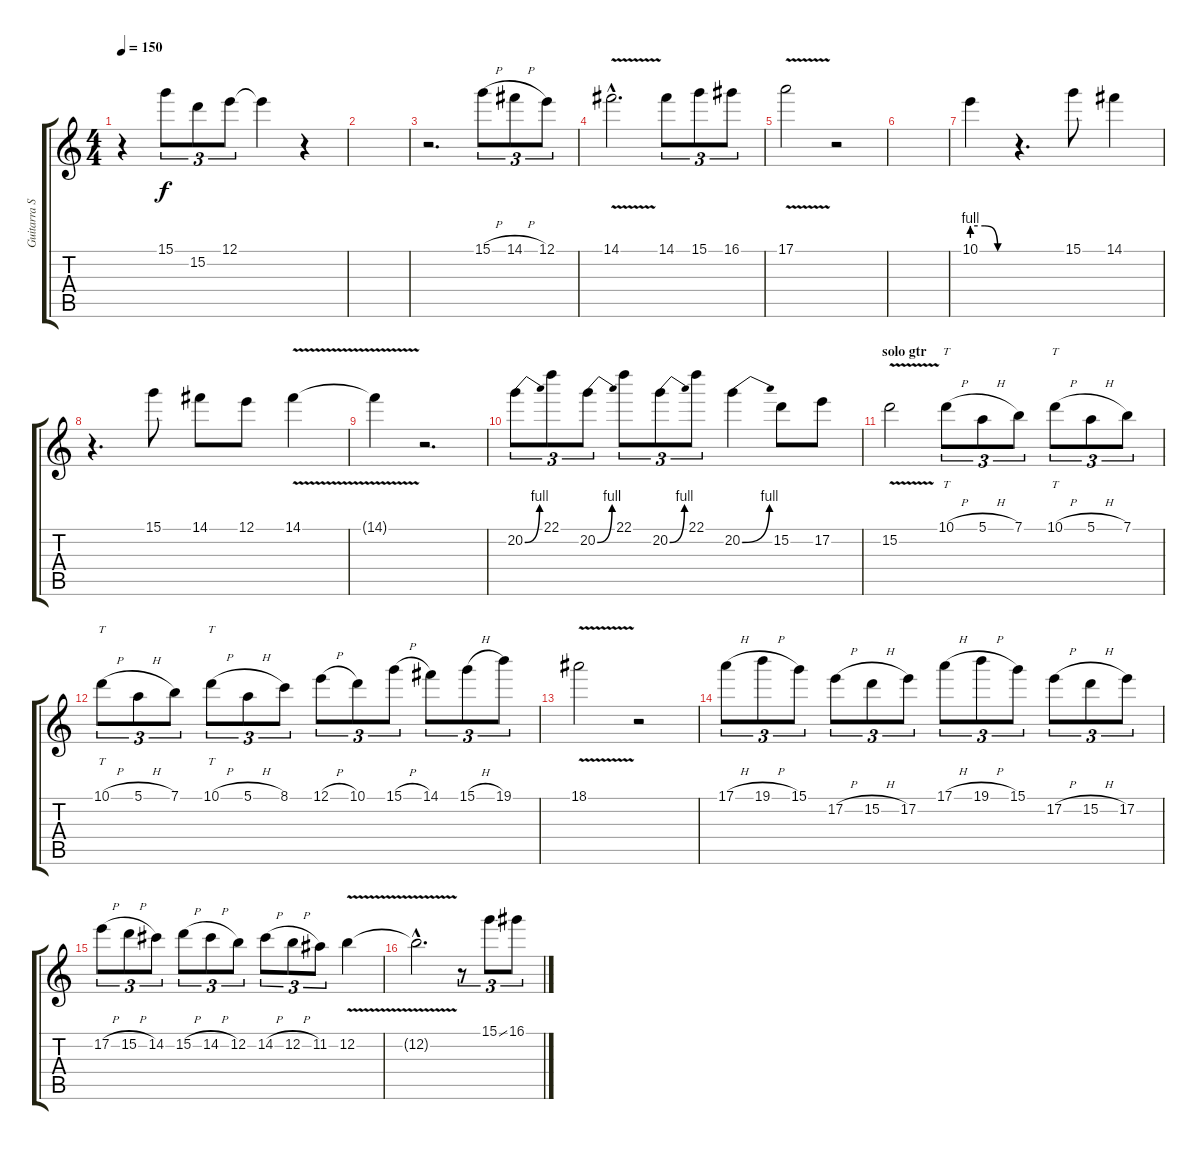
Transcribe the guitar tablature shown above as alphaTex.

\track ("Guitarra Solo" "Guitarra S") {instrument distortionguitar}
\staff {score tabs}
\tuning (E4 B3 G3 D3 A2 E2) {hide}
\ts (4 4)
\tempo 150
\clef g2
\ks c
r.4{dy f} 15.1.8{tu (3 2)} 15.2.8{tu (3 2)} 12.1.8{tu (3 2)} 12.1{t}.4 r.4 |
|
r.2{d} 15.1{h}.8{tu (3 2)} 14.1{h}.8{tu (3 2)} 12.1.8{tu (3 2)} |
14.1{v hac}.2{d} 14.1.8{tu (3 2)} 15.1.8{tu (3 2)} 16.1.8{tu (3 2)} |
17.1{v}.2 r.2 |
|
10.1{be (custom 0 4 20 4 40 0 60 0)}.4 r.4{d} 15.1.8 14.1.4 |
r.4{d} 15.1.8 14.1.8 12.1.8 14.1{v}.4 |
14.1{t}.4 r.2{d} |
20.2{be (bend 0 0 60 4)}.8{tu (3 2)} 22.1.8{tu (3 2)} 20.2{be (bend 0 0 60 4)}.8{tu (3 2)} 22.1.8{tu (3 2)} 20.2{be (bend 0 0 60 4)}.8{tu (3 2)} 22.1.8{tu (3 2)} 20.2{be (bend 0 0 60 4)}.4 15.2.8 17.2.8 |
\section ("" "solo gtr")
15.2{v}.2 10.1{h}.8{tt tu (3 2)} 5.1{h}.8{tu (3 2)} 7.1.8{tu (3 2)} 10.1{h}.8{tt tu (3 2)} 5.1{h}.8{tu (3 2)} 7.1.8{tu (3 2)} |
10.1{h}.8{tt tu (3 2)} 5.1{h}.8{tu (3 2)} 7.1.8{tu (3 2)} 10.1{h}.8{tt tu (3 2)} 5.1{h}.8{tu (3 2)} 8.1.8{tu (3 2)} 12.1{h}.8{tu (3 2)} 10.1.8{tu (3 2)} 15.1{h}.8{tu (3 2)} 14.1.8{tu (3 2)} 15.1{h}.8{tu (3 2)} 19.1.8{tu (3 2)} |
18.1{v}.2 r.2 |
17.1{h}.8{tu (3 2)} 19.1{h}.8{tu (3 2)} 15.1.8{tu (3 2)} 17.2{h}.8{tu (3 2)} 15.2{h}.8{tu (3 2)} 17.2.8{tu (3 2)} 17.1{h}.8{tu (3 2)} 19.1{h}.8{tu (3 2)} 15.1.8{tu (3 2)} 17.2{h}.8{tu (3 2)} 15.2{h}.8{tu (3 2)} 17.2.8{tu (3 2)} |
17.2{h}.8{tu (3 2)} 15.2{h}.8{tu (3 2)} 14.2.8{tu (3 2)} 15.2{h}.8{tu (3 2)} 14.2{h}.8{tu (3 2)} 12.2.8{tu (3 2)} 14.2{h}.8{tu (3 2)} 12.2{h}.8{tu (3 2)} 11.2.8{tu (3 2)} 12.2{v}.4 |
12.2{hac t}.2{d} r.8{tu (3 2)} 15.1{ss}.8{tu (3 2)} 16.1.8{tu (3 2)}
